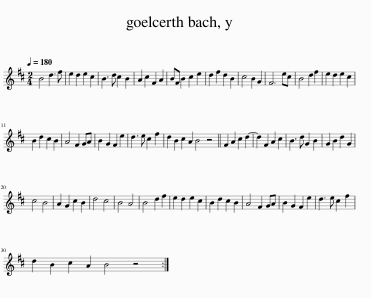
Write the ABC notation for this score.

X:1
L:1/8
Q:1/4=180
M:2/4
I:linebreak $
K:Bmin
V:1 treble
V:1
 B4 d3 f | e2 d2 e2 c2 | B3 d c2 B2 | A2 c2 F2 A2 | BF B2 c2 e2 | %5
 d2 f2 d2 B2 | c4 B2 G2 | F6 ec | B4 d2 f2 | e2 d2 e2 c2 |$ %10
 B2 d2 c2 B2 | A4 F2 GA | B2 G2 F2 e2 | d3 e c2 f2 | d2 B2 c2 A2 B4 z4 || %15
 F2 A2 c2 d2- | d2 F2 A2 c2 | B3 d G2 B2 | G2 B2 d2 G2 |$ c4 B4 | %20
 A2 G2 c2 B2 | d4 c4 | B4 A4 | B4 d2 f2 | e2 d2 e2 c2 | %25
 B2 d2 c2 B2 | A4 F2 GA | B2 G2 F2 e2 | d3 e c2 f2 |$ d2 B2 c2 A2 B4 z4 :| %30
